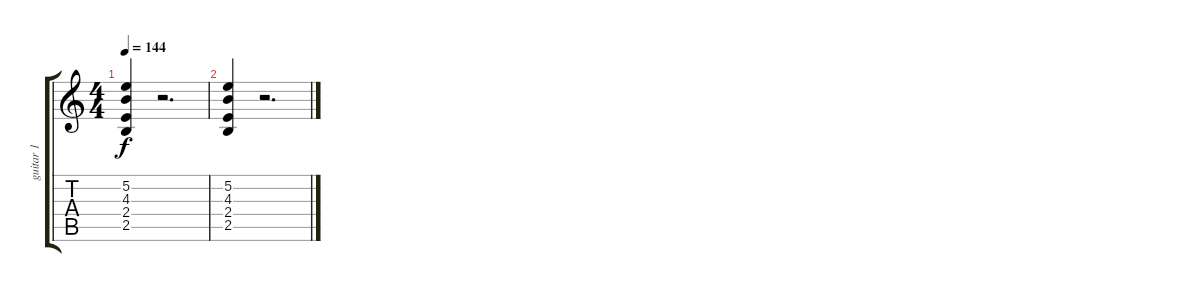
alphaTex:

\track ("guitar 1" "guitar 1") {instrument electricguitarclean}
\staff {score tabs}
\tuning (E4 B3 G3 D3 A2 D2) {hide}
\ts (4 4)
\tempo 144
\clef g2
\ks c
(5.2 4.3 2.4 2.5).4{dy f} r.2{d} |
(5.2 4.3 2.4 2.5).4 r.2{d}
